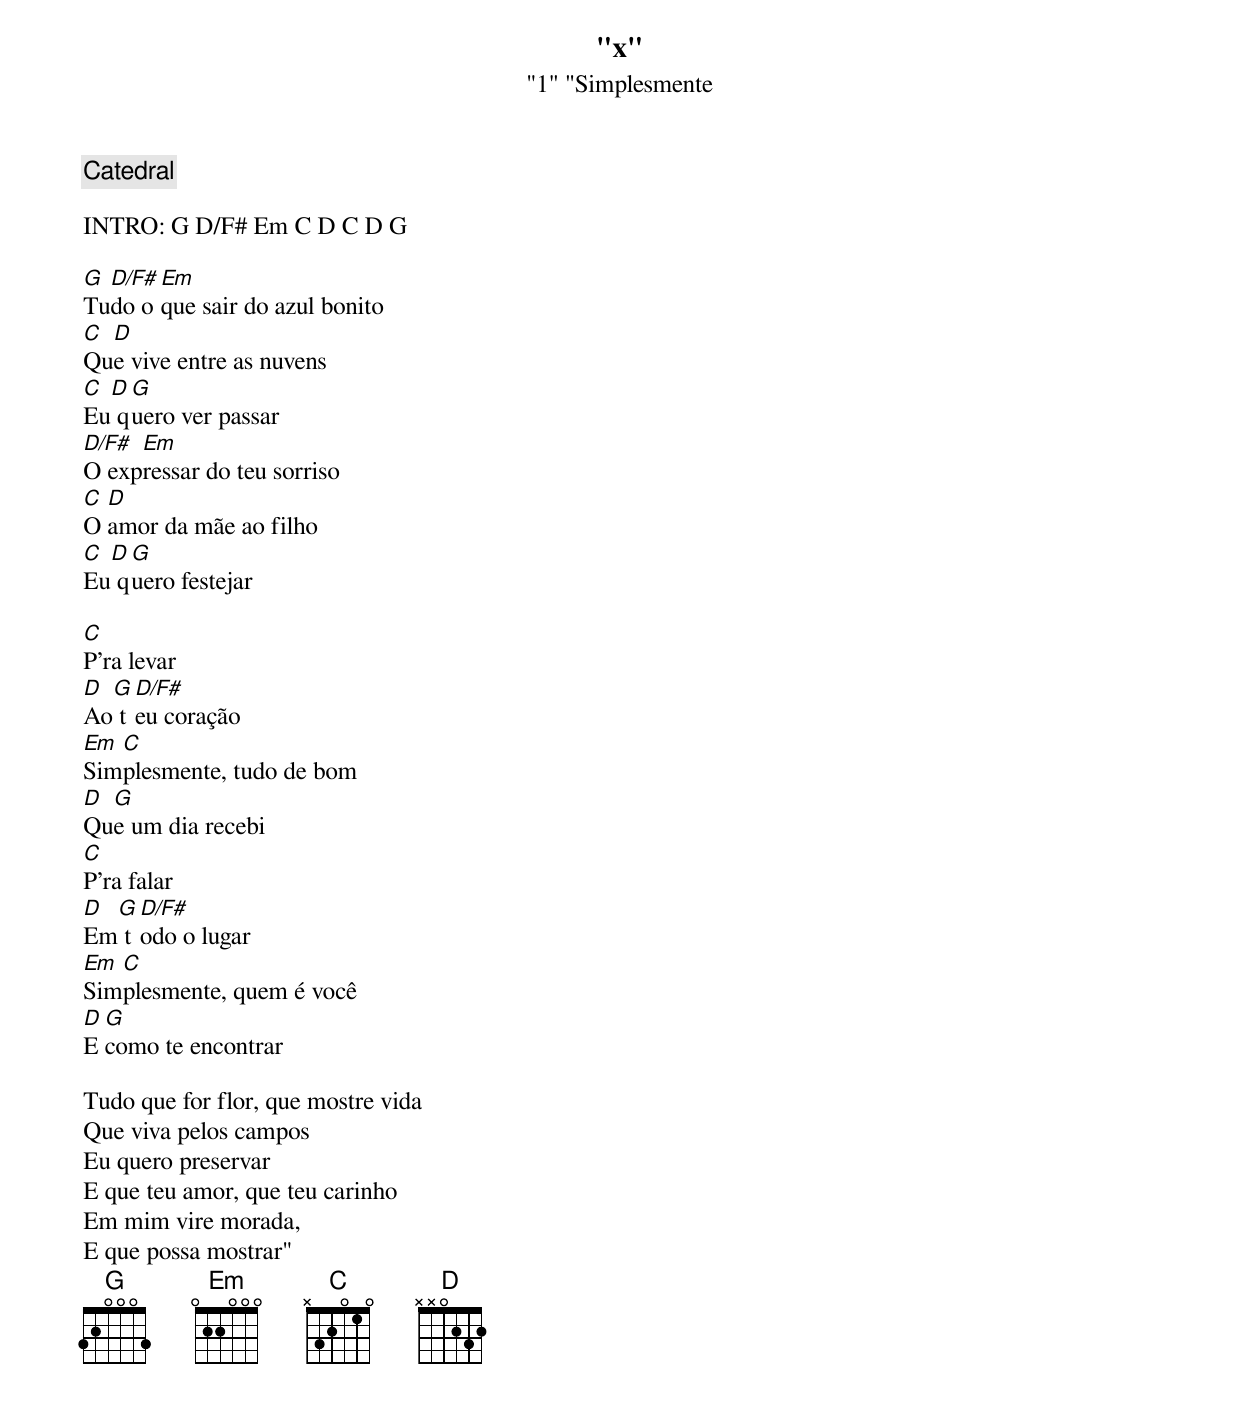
"x"
"1" "Simplesmente
Catedral

INTRO: G D/F# Em C D C D G

G D/F# Em
Tudo o que sair do azul bonito
C D
Que vive entre as nuvens
C D G
Eu quero ver passar
D/F# Em
O expressar do teu sorriso
C D
O amor da mãe ao filho
C D G
Eu quero festejar

C
P'ra levar
D G D/F#
Ao teu coração
Em C
Simplesmente, tudo de bom
D G
Que um dia recebi
C
P'ra falar
D G D/F#
Em todo o lugar
Em C
Simplesmente, quem é você
D G
E como te encontrar

Tudo que for flor, que mostre vida
Que viva pelos campos
Eu quero preservar
E que teu amor, que teu carinho
Em mim vire morada,
E que possa mostrar"
